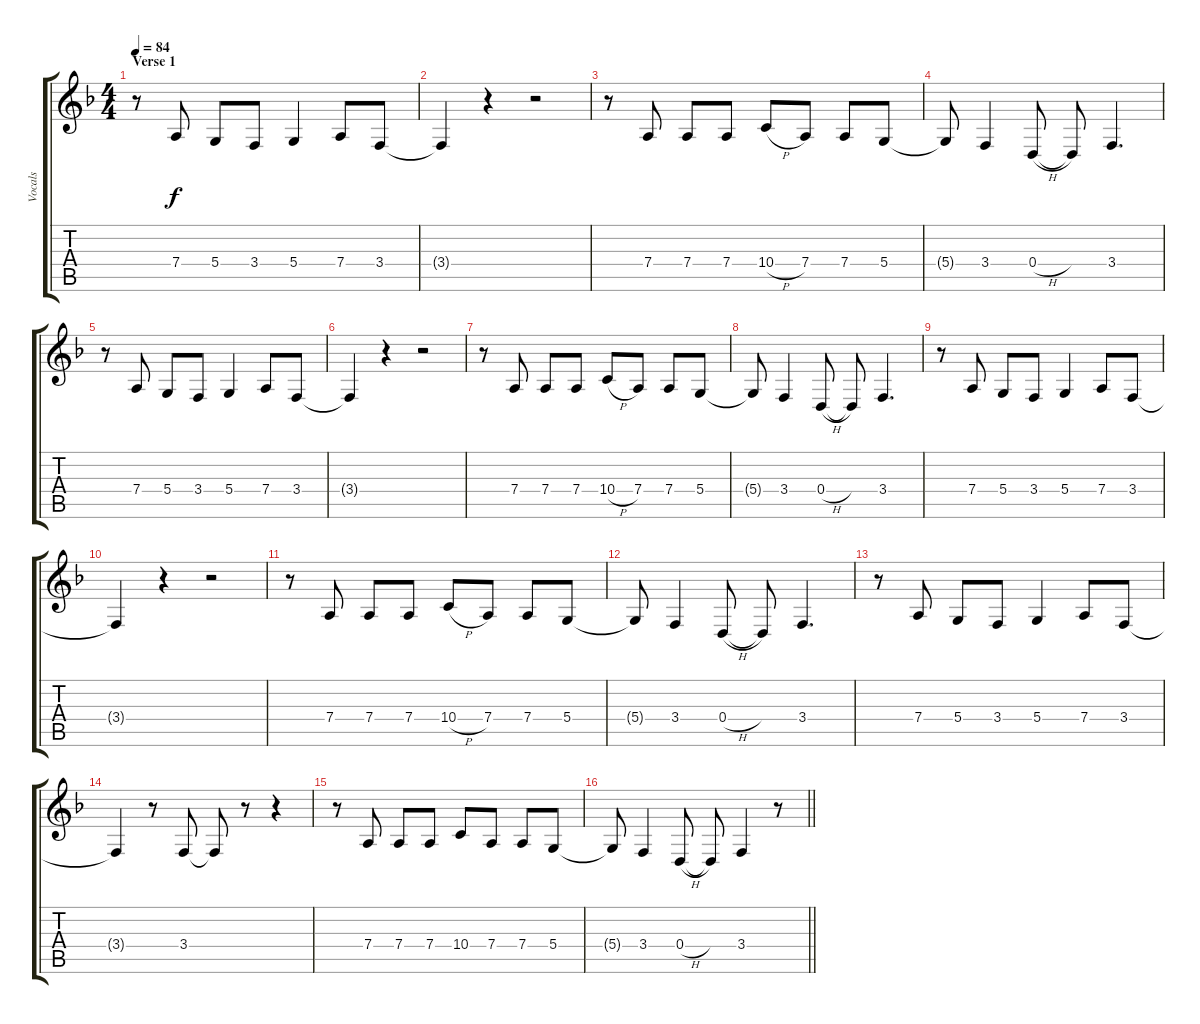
\track ("Vocals" "Vocals") {instrument clarinet}
\staff {score tabs}
\tuning (E4 B3 G3 D3 A2 E2) {hide}
\ts (4 4)
\section ("" "Verse 1")
\tempo 84
\clef g2
\ks f
r.8{dy f} 7.4.8 5.4.8 3.4.8 5.4.4 7.4.8 3.4.8 |
3.4{t}.4 r.4 r.2 |
r.8 7.4.8 7.4.8 7.4.8 10.4{h}.8 7.4.8 7.4.8 5.4.8 |
5.4{t}.8 3.4.4 0.4{h}.8 0.4{t}.8 3.4.4{d} |
r.8 7.4.8 5.4.8 3.4.8 5.4.4 7.4.8 3.4.8 |
3.4{t}.4 r.4 r.2 |
r.8 7.4.8 7.4.8 7.4.8 10.4{h}.8 7.4.8 7.4.8 5.4.8 |
5.4{t}.8 3.4.4 0.4{h}.8 0.4{t}.8 3.4.4{d} |
r.8 7.4.8 5.4.8 3.4.8 5.4.4 7.4.8 3.4.8 |
3.4{t}.4 r.4 r.2 |
r.8 7.4.8 7.4.8 7.4.8 10.4{h}.8 7.4.8 7.4.8 5.4.8 |
5.4{t}.8 3.4.4 0.4{h}.8 0.4{t}.8 3.4.4{d} |
r.8 7.4.8 5.4.8 3.4.8 5.4.4 7.4.8 3.4.8 |
3.4{t}.4 r.8 3.4.8 3.4{t}.8 r.8 r.4 |
r.8 7.4.8 7.4.8 7.4.8 10.4.8 7.4.8 7.4.8 5.4.8 |
\barLineRight lightlight
5.4{t}.8 3.4.4 0.4{h}.8 0.4{t}.8 3.4.4 r.8
